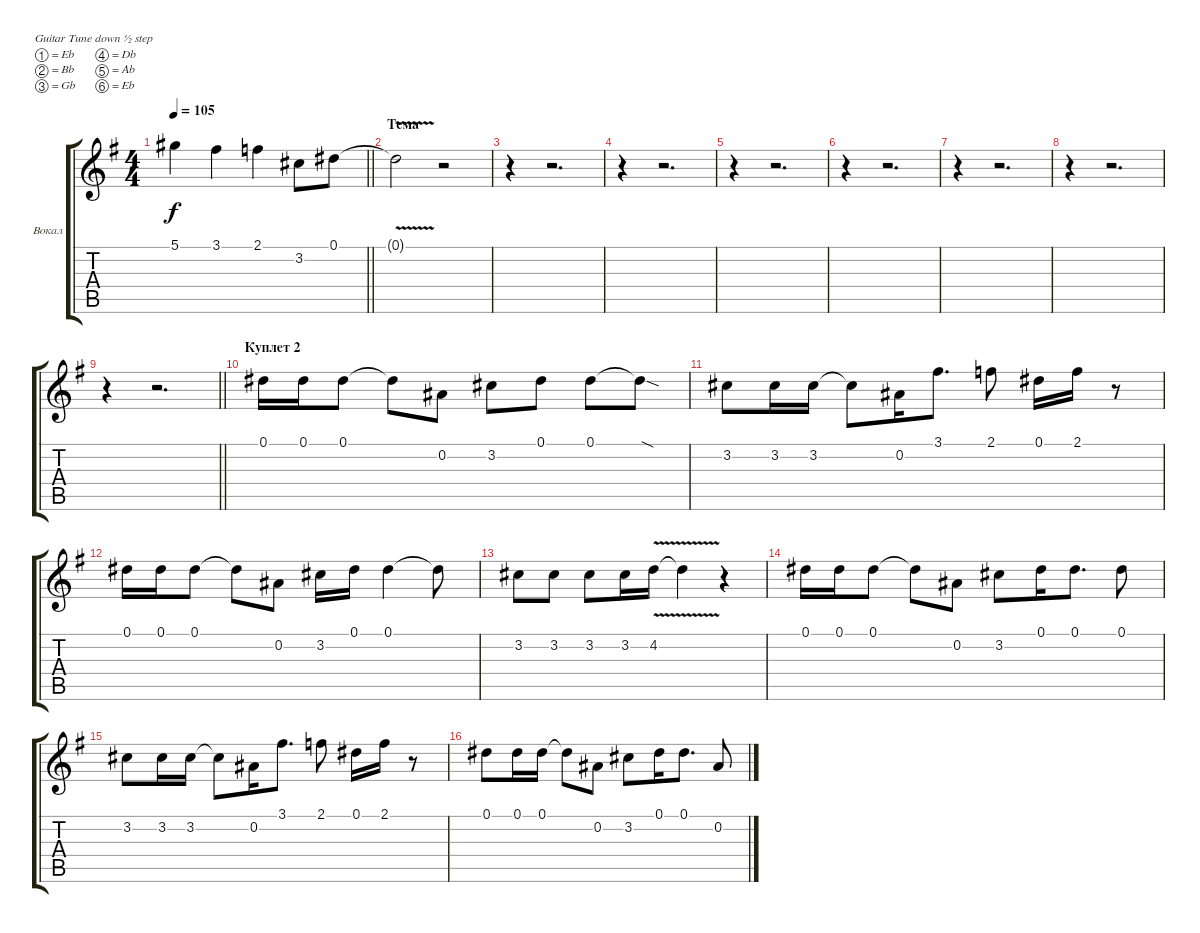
\bracketExtendMode groupsimilarinstruments
\firstSystemTrackNameMode fullname
\otherSystemsTrackNameMode fullname
\firstSystemTrackNameOrientation horizontal
\otherSystemsTrackNameOrientation horizontal
\chordDiagramsInScore
\track ("Вокал" "S-Gt") {mute instrument trumpet}
\staff {score tabs}
\tuning (Eb4 Bb3 Gb3 Db3 Ab2 Eb2)
\displaytranspose 12
\ts (4 4)
\tempo 105
\clef g2
\barLineRight lightlight
\ks eminor
5.1.4{dy f} 3.1.4 2.1.4 3.2.8 0.1.8 |
\section ("" "Тема")
0.1{v t}.2 r.2 |
r.4 r.2{d} |
r.4 r.2{d} |
r.4 r.2{d} |
r.4 r.2{d} |
r.4 r.2{d} |
r.4 r.2{d} |
\barLineRight lightlight
r.4 r.2{d} |
\section ("" "Куплет 2")
0.1.16 0.1.16 0.1.8 0.1{t}.8 0.2.8 3.2.8 0.1.8 0.1.8 0.1{sod t}.8 |
3.2.8 3.2.16 3.2.16 3.2{t}.8 0.2.16 3.1.8{d} 2.1.8 0.1.16 2.1.16 r.8 |
0.1.16 0.1.16 0.1.8 0.1{t}.8 0.2.8 3.2.16 0.1.16 0.1.4 0.1{t}.8 |
3.2.8 3.2.8 3.2.8 3.2.16 4.2{v}.16 4.2{v t}.4 r.4 |
0.1.16 0.1.16 0.1.8 0.1{t}.8 0.2.8 3.2.8 0.1.16 0.1.8{d} 0.1.8 |
3.2.8 3.2.16 3.2.16 3.2{t}.8 0.2.16 3.1.8{d} 2.1.8 0.1.16 2.1.16 r.8 |
0.1.8 0.1.16 0.1.16 0.1{t}.8 0.2.8 3.2.8 0.1.16 0.1.8{d} 0.2.8
